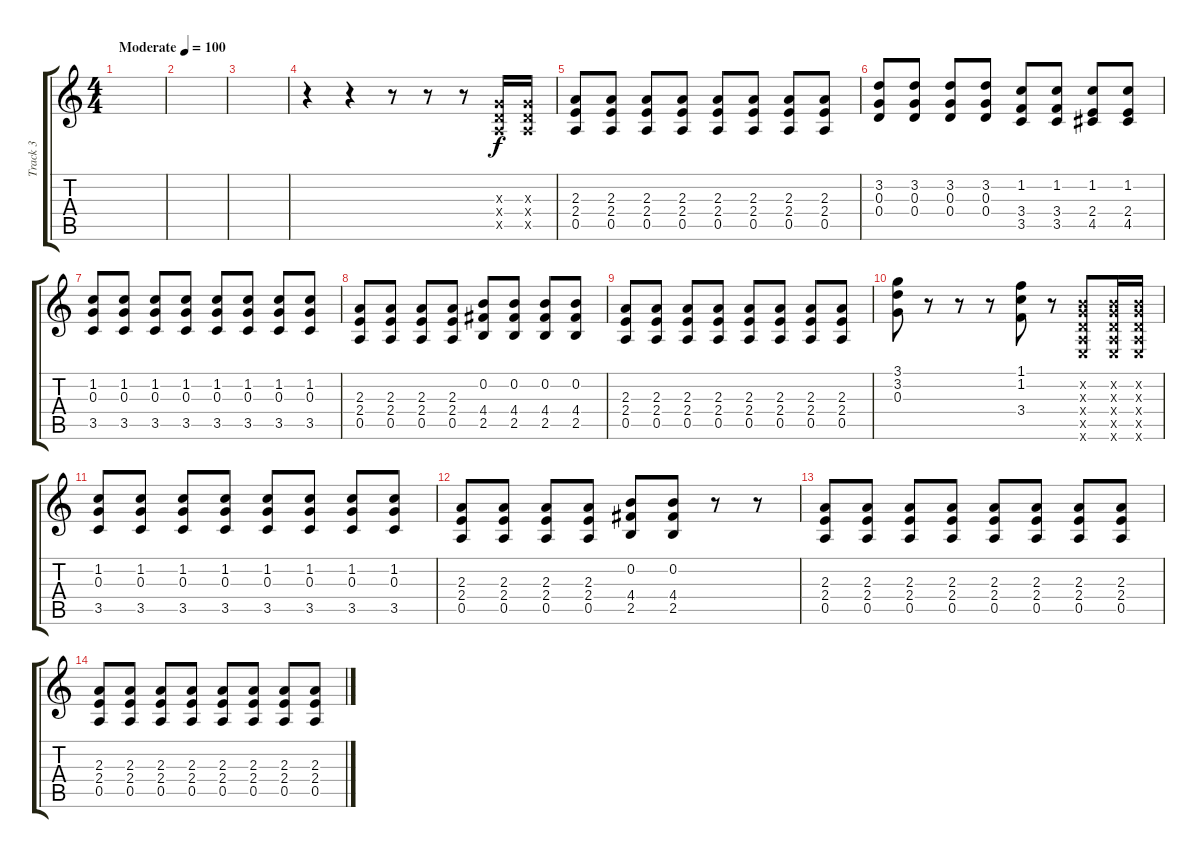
\track ("Track 3" "Track 3") {instrument overdrivenguitar}
\staff {score tabs}
\tuning (E4 B3 G3 D3 A2 E2) {hide}
\ts (4 4)
\tempo (100 "Moderate")
\clef g2
\ks c
|
|
|
r.4 r.4 r.8 r.8 r.8 (0.3{x} 0.4{x} 0.5{x}).16 (0.3{x} 0.4{x} 0.5{x}).16 |
(2.3 2.4 0.5).8 (2.3 2.4 0.5).8 (2.3 2.4 0.5).8 (2.3 2.4 0.5).8 (2.3 2.4 0.5).8 (2.3 2.4 0.5).8 (2.3 2.4 0.5).8 (2.3 2.4 0.5).8 |
(3.2 0.3 0.4).8 (3.2 0.3 0.4).8 (3.2 0.3 0.4).8 (3.2 0.3 0.4).8 (1.2 3.4 3.5).8 (1.2 3.4 3.5).8 (1.2 2.4 4.5).8 (1.2 2.4 4.5).8 |
(1.2 0.3 3.5).8 (1.2 0.3 3.5).8 (1.2 0.3 3.5).8 (1.2 0.3 3.5).8 (1.2 0.3 3.5).8 (1.2 0.3 3.5).8 (1.2 0.3 3.5).8 (1.2 0.3 3.5).8 |
(2.3 2.4 0.5).8 (2.3 2.4 0.5).8 (2.3 2.4 0.5).8 (2.3 2.4 0.5).8 (0.2 4.4 2.5).8 (0.2 4.4 2.5).8 (0.2 4.4 2.5).8 (0.2 4.4 2.5).8 |
(2.3 2.4 0.5).8 (2.3 2.4 0.5).8 (2.3 2.4 0.5).8 (2.3 2.4 0.5).8 (2.3 2.4 0.5).8 (2.3 2.4 0.5).8 (2.3 2.4 0.5).8 (2.3 2.4 0.5).8 |
(3.1 3.2 0.3).8 r.8 r.8 r.8 (1.1 1.2 3.4).8 r.8 (0.2{x} 0.3{x} 0.4{x} 0.5{x} 0.6{x}).8 (0.2{x} 0.3{x} 0.4{x} 0.5{x} 0.6{x}).16 (0.2{x} 0.3{x} 0.4{x} 0.5{x} 0.6{x}).16 |
(1.2 0.3 3.5).8 (1.2 0.3 3.5).8 (1.2 0.3 3.5).8 (1.2 0.3 3.5).8 (1.2 0.3 3.5).8 (1.2 0.3 3.5).8 (1.2 0.3 3.5).8 (1.2 0.3 3.5).8 |
(2.3 2.4 0.5).8 (2.3 2.4 0.5).8 (2.3 2.4 0.5).8 (2.3 2.4 0.5).8 (0.2 4.4 2.5).8 (0.2 4.4 2.5).8 r.8 r.8 |
(2.3 2.4 0.5).8 (2.3 2.4 0.5).8 (2.3 2.4 0.5).8 (2.3 2.4 0.5).8 (2.3 2.4 0.5).8 (2.3 2.4 0.5).8 (2.3 2.4 0.5).8 (2.3 2.4 0.5).8 |
(2.3 2.4 0.5).8 (2.3 2.4 0.5).8 (2.3 2.4 0.5).8 (2.3 2.4 0.5).8 (2.3 2.4 0.5).8 (2.3 2.4 0.5).8 (2.3 2.4 0.5).8 (2.3 2.4 0.5).8
